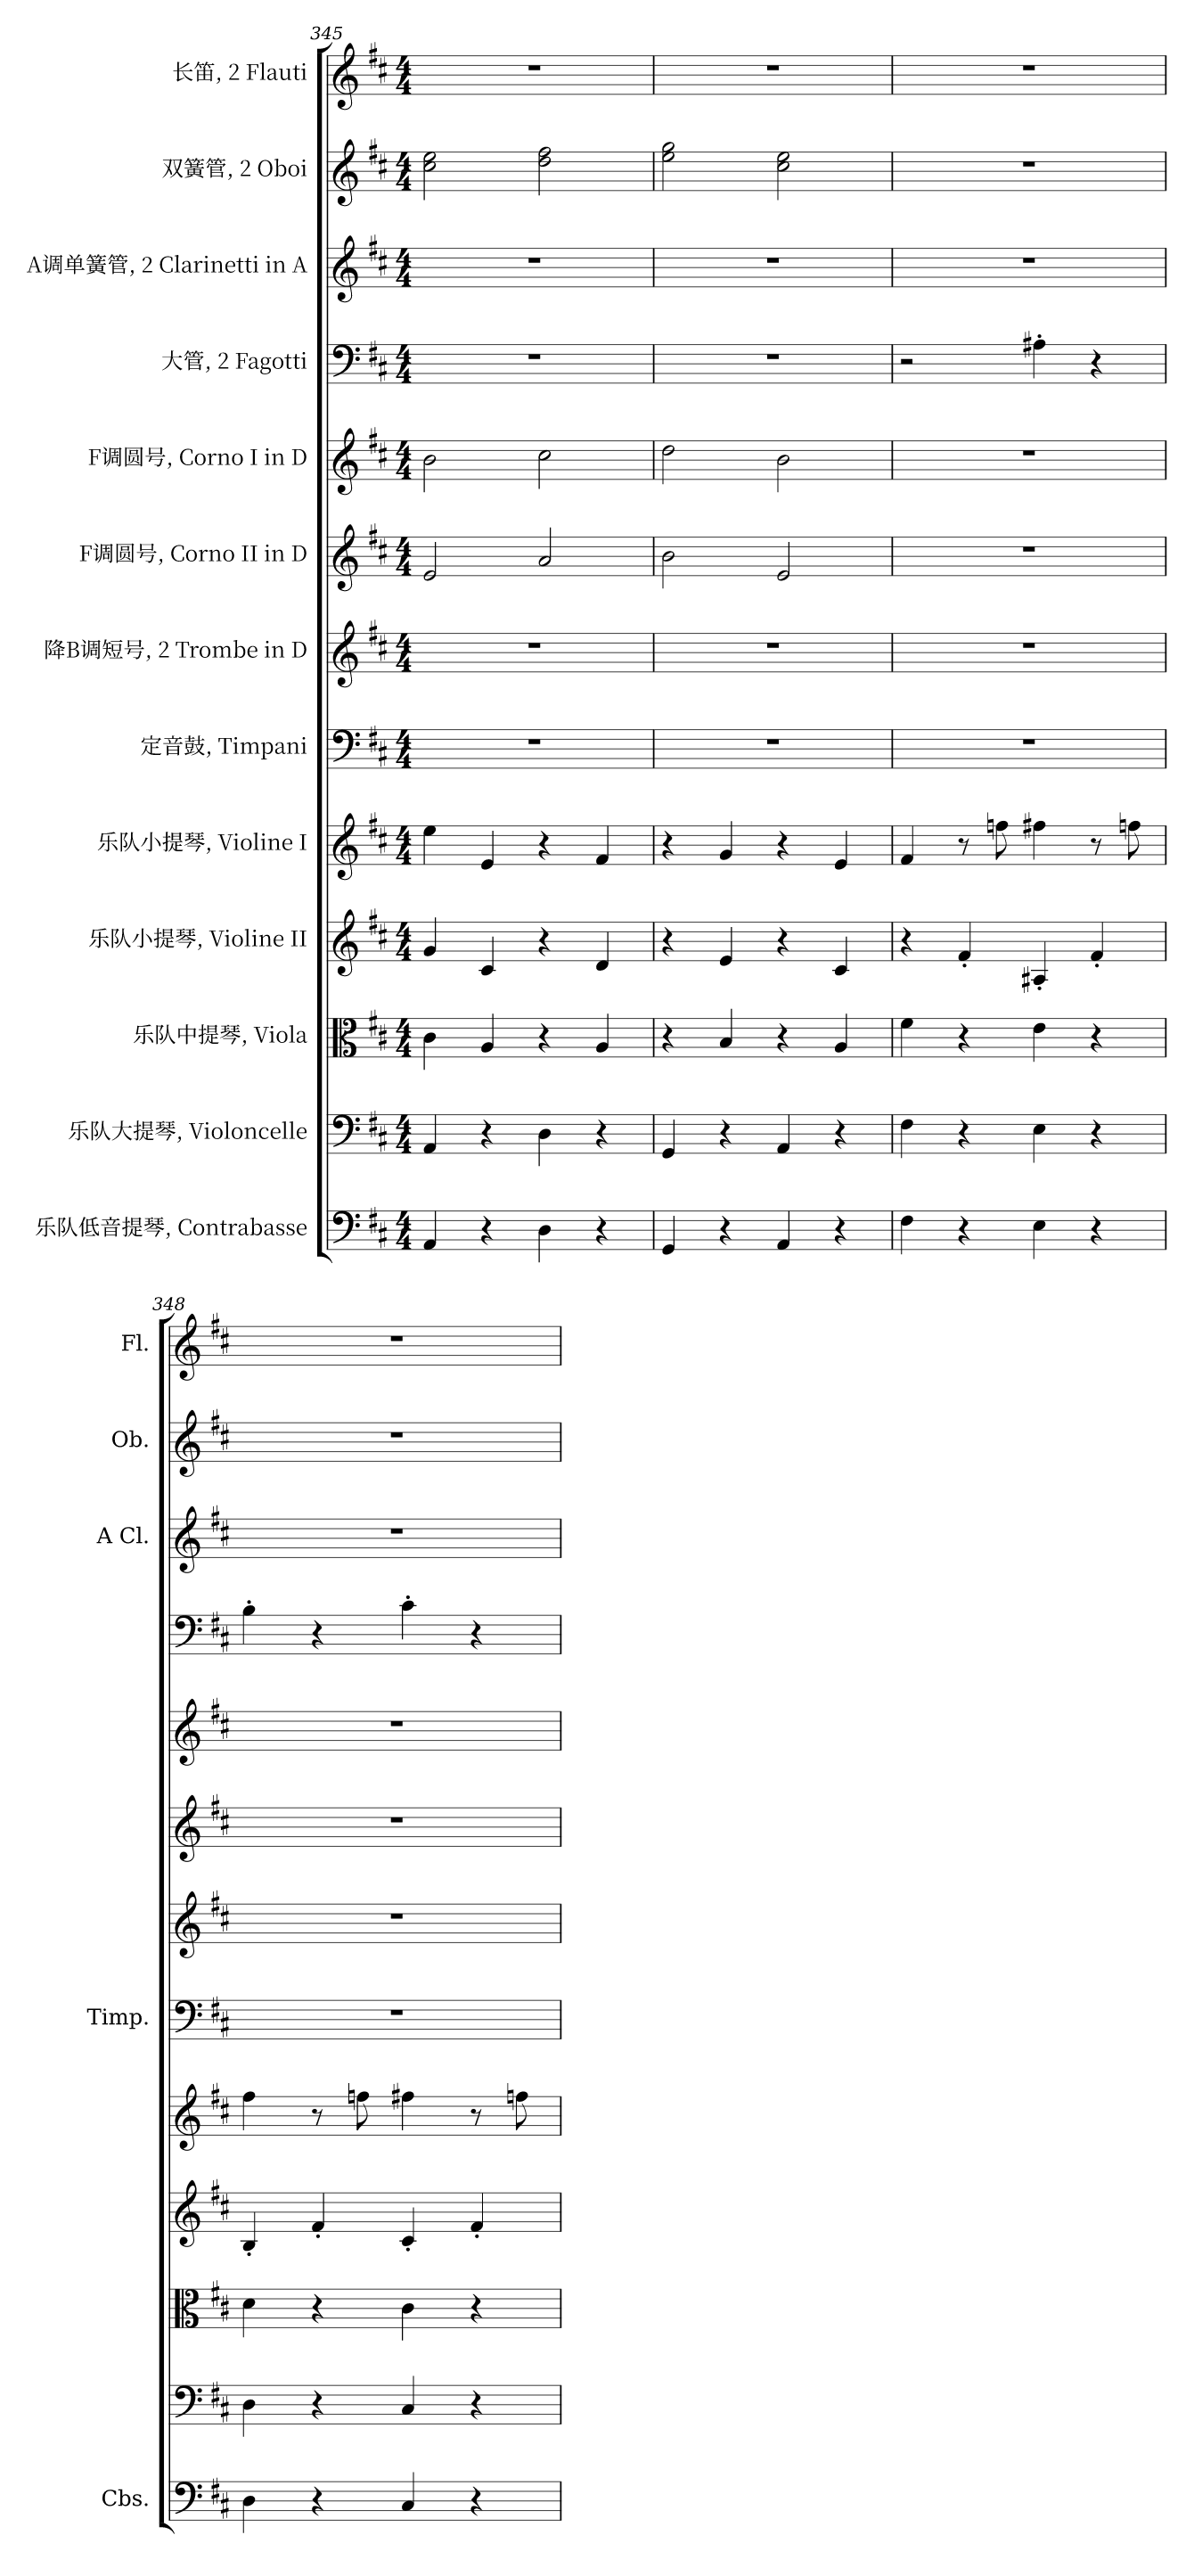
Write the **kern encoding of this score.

**kern	**kern	**kern	**kern	**kern	**kern	**kern	**kern	**kern	**kern	**kern	**kern	**kern
*part13	*part12	*part11	*part10	*part9	*part8	*part7	*part6	*part5	*part4	*part3	*part2	*part1
*staff13	*staff12	*staff11	*staff10	*staff9	*staff8	*staff7	*staff6	*staff5	*staff4	*staff3	*staff2	*staff1
*I"乐队低音提琴, Contrabasse	*I"乐队大提琴, Violoncelle	*I"乐队中提琴, Viola	*I"乐队小提琴, Violine II	*I"乐队小提琴, Violine I	*I"定音鼓, Timpani	*I"降B调短号, 2 Trombe in D	*I"F调圆号, Corno II in D	*I"F调圆号, Corno I in D	*I"大管, 2 Fagotti	*I"A调单簧管, 2 Clarinetti in A	*I"双簧管, 2 Oboi	*I"长笛, 2 Flauti
*I'Cbs.	*	*	*	*	*I'Timp.	*	*	*	*	*I'A Cl.	*I'Ob.	*I'Fl.
!!LO:PB:g=z
*clefF4	*clefF4	*clefC3	*clefG2	*clefG2	*clefF4	*clefG2	*clefG2	*clefG2	*clefF4	*clefG2	*clefG2	*clefG2
*ITrd7c12	*	*	*	*	*	*ITrd1c2	*ITrd4c7	*ITrd4c7	*	*ITrd2c3	*	*
*k[f#c#]	*k[f#c#]	*k[f#c#]	*k[f#c#]	*k[f#c#]	*k[f#c#]	*k[]	*k[f#]	*k[f#]	*k[f#c#]	*k[f#c#g#d#a#]	*k[f#c#]	*k[f#c#]
*M4/4	*M4/4	*M4/4	*M4/4	*M4/4	*M4/4	*M4/4	*M4/4	*M4/4	*M4/4	*M4/4	*M4/4	*M4/4
*MM263	*MM263	*MM263	*MM263	*MM263	*MM263	*MM263	*MM263	*MM263	*MM263	*MM263	*MM263	*MM263
=345	=345	=345	=345	=345	=345	=345	=345	=345	=345	=345	=345	=345
4AAA/	4AA/	4c#\	4g/	4ee\	1r	1r	2A/	2e\	1r	1r	2cc#\ 2ee\	1r
4r	4r	4A/	4c#/	4e/	.	.	.	.	.	.	.	.
4DD\	4D\	4r	4r	4r	.	.	2d/	2f#\	.	.	2dd\ 2ff#\	.
4r	4r	4A/	4d/	4f#/	.	.	.	.	.	.	.	.
=346	=346	=346	=346	=346	=346	=346	=346	=346	=346	=346	=346	=346
*	*	*	*	*	*	*	*	*	*	*	*	*MM263
4GGG/	4GG/	4r	4r	4r	1r	1r	2e\	2g\	1r	1r	2ee\ 2gg\	1r
4r	4r	4B/	4e/	4g/	.	.	.	.	.	.	.	.
4AAA/	4AA/	4r	4r	4r	.	.	2A/	2e\	.	.	2cc#\ 2ee\	.
4r	4r	4A/	4c#/	4e/	.	.	.	.	.	.	.	.
=347	=347	=347	=347	=347	=347	=347	=347	=347	=347	=347	=347	=347
*	*	*	*	*	*	*	*	*	*	*	*	*MM278
4FF#\	4F#\	4f#\	4r	4f#/	1r	1r	1r	1r	2r	1r	1r	1r
4r	4r	4r	4f#'/	8r	.	.	.	.	.	.	.	.
.	.	.	.	8ffn\	.	.	.	.	.	.	.	.
4EE\	4E\	4e\	4A#X'/	4ff#X\	.	.	.	.	4A#X'\	.	.	.
4r	4r	4r	4f#'/	8r	.	.	.	.	4r	.	.	.
.	.	.	.	8ffn\	.	.	.	.	.	.	.	.
=348	=348	=348	=348	=348	=348	=348	=348	=348	=348	=348	=348	=348
*	*	*	*	*	*	*	*	*	*	*	*	*MM278
4DD\	4D\	4d\	4B'/	4ff#\	1r	1r	1r	1r	4B'\	1r	1r	1r
4r	4r	4r	4f#'/	8r	.	.	.	.	4r	.	.	.
.	.	.	.	8ffn\	.	.	.	.	.	.	.	.
4CC#/	4C#/	4c#\	4c#'/	4ff#X\	.	.	.	.	4c#'\	.	.	.
4r	4r	4r	4f#'/	8r	.	.	.	.	4r	.	.	.
.	.	.	.	8ffn\	.	.	.	.	.	.	.	.
=	=	=	=	=	=	=	=	=	=	=	=	=
*-	*-	*-	*-	*-	*-	*-	*-	*-	*-	*-	*-	*-
